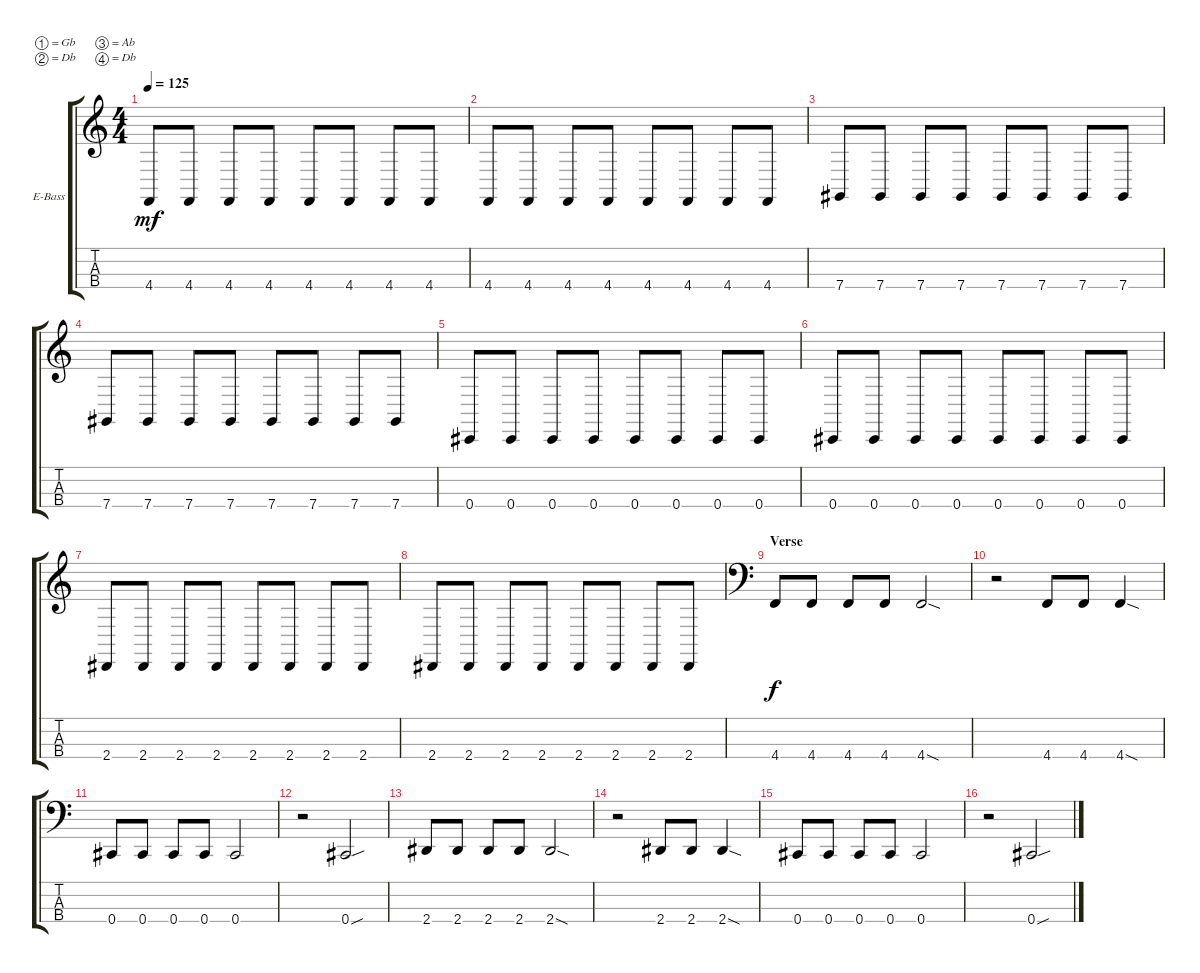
\defaultSystemsLayout 4
\bracketExtendMode groupsimilarinstruments
\firstSystemTrackNameOrientation horizontal
\otherSystemsTrackNameOrientation horizontal
\track ("Bass" "E-Bass") {instrument electricbassfinger}
\staff {score tabs}
\tuning (Gb2 Db2 Ab1 Db1)
\ts (4 4)
\tempo 125
\clef g2
\ks c
4.4.8{dy mf} 4.4.8 4.4.8 4.4.8 4.4.8 4.4.8 4.4.8 4.4.8 |
4.4.8 4.4.8 4.4.8 4.4.8 4.4.8 4.4.8 4.4.8 4.4.8 |
7.4.8 7.4.8 7.4.8 7.4.8 7.4.8 7.4.8 7.4.8 7.4.8 |
7.4.8 7.4.8 7.4.8 7.4.8 7.4.8 7.4.8 7.4.8 7.4.8 |
0.4.8 0.4.8 0.4.8 0.4.8 0.4.8 0.4.8 0.4.8 0.4.8 |
0.4.8 0.4.8 0.4.8 0.4.8 0.4.8 0.4.8 0.4.8 0.4.8 |
2.4.8 2.4.8 2.4.8 2.4.8 2.4.8 2.4.8 2.4.8 2.4.8 |
2.4.8 2.4.8 2.4.8 2.4.8 2.4.8 2.4.8 2.4.8 2.4.8 |
\section ("" "Verse")
\clef f4
4.4.8{dy f} 4.4.8 4.4.8 4.4.8 4.4{sod}.2 |
r.2 4.4.8 4.4.8 4.4{sod}.4 |
0.4.8 0.4.8 0.4.8 0.4.8 0.4.2 |
r.2 0.4{sou}.2 |
2.4.8 2.4.8 2.4.8 2.4.8 2.4{sod}.2 |
r.2 2.4.8 2.4.8 2.4{sod}.4 |
0.4.8 0.4.8 0.4.8 0.4.8 0.4.2 |
r.2 0.4{sou}.2
